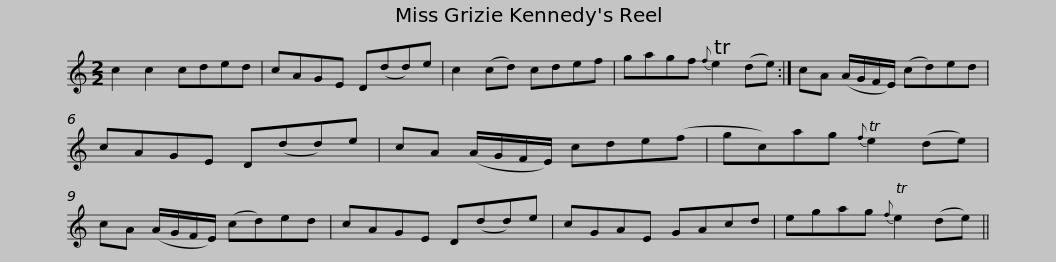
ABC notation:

X:1
L:1/8
M:2/2
I:linebreak $
K:C
V:1 treble
V:1
 c2 c2 cded | cAGE D(dd)e | c2 (cd) cdef | gagf{f} Te2 (de) :| cA (A/G/F/E/) (cd)ed |$ %5
 cAGE D(dd)e | cA (A/G/F/E/) cde(f | gc)ag{f} Te2 (de) | cA (A/G/F/E/) (cd)ed | cAGE D(dd)e |$ %10
 cGAE GAcd | egag{f} Te2 (de) || %12
